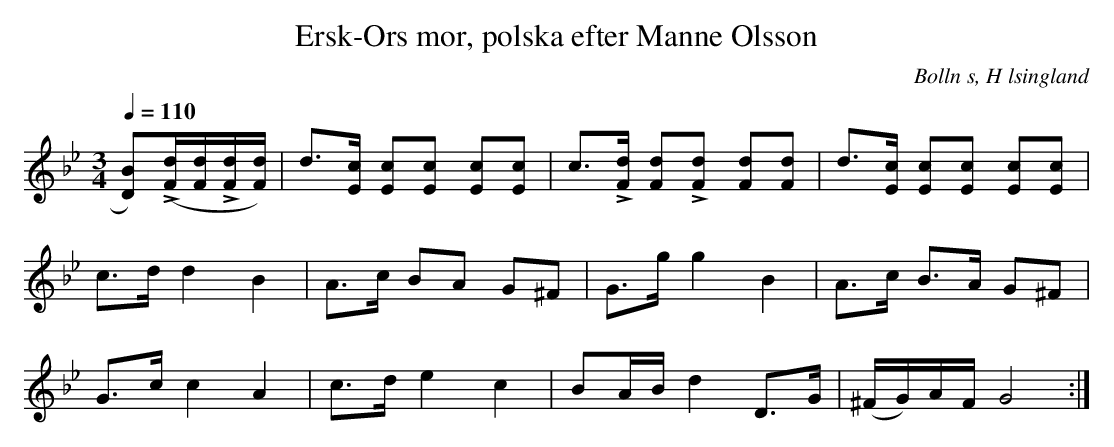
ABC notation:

X:1
T: Ersk-Ors mor, polska efter Manne Olsson
O:Bolln s, H lsingland
M:3/4
L:1/8
Q:1/4=110
K:Gm
[D B])(L[F/d/][F/d/]L[F/d/][F/d/]) | d>[Ec] [Ec][Ec] [Ec][Ec] | \
c>L[Fd] [Fd]L[Fd] [Fd][Fd] | d>[Ec] [Ec][Ec] [Ec][Ec] |
c>d    d2       B2           | A>c    BA       G^F       | G>g    g2 B2     | A>c         B>A G^F  |
G>c    c2       A2           | c>d    e2       c2        | BA/B/  d2 D>G   | (^F/G/)A/F/ G4      :|
